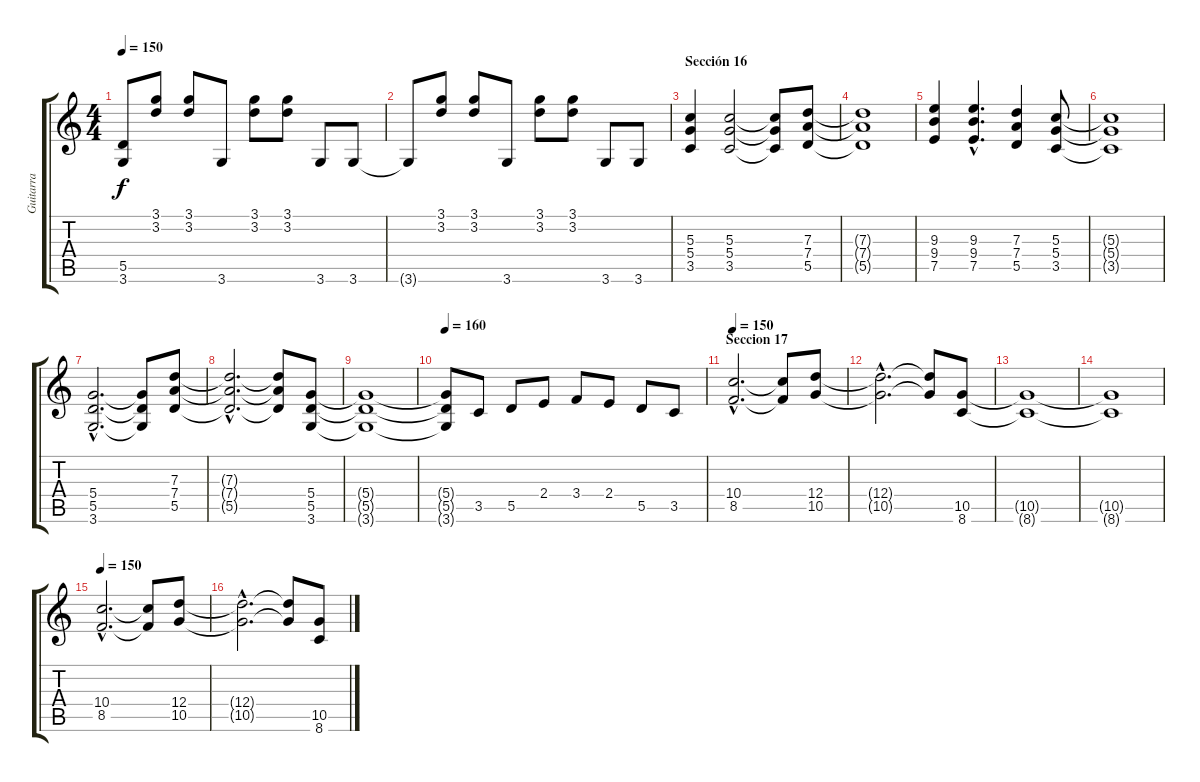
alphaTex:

\track ("Guitarra" "Guitarra") {instrument distortionguitar}
\staff {score tabs}
\tuning (E4 B3 G3 D3 A2 E2) {hide}
\ts (4 4)
\tempo 150
\clef g2
\ks c
(5.5{t} 3.6{t}).8{dy f} (3.1 3.2).8 (3.1 3.2).8 3.6.8 (3.1 3.2).8 (3.1 3.2).8 3.6.8 3.6.8 |
3.6{t}.8 (3.1 3.2).8 (3.1 3.2).8 3.6.8 (3.1 3.2).8 (3.1 3.2).8 3.6.8 3.6.8 |
\section ("" "Sección 16")
(5.3 5.4 3.5).4 (5.3 5.4 3.5).2 (5.3{t} 5.4{t} 3.5{t}).8 (7.3 7.4 5.5).8 |
(7.3{t} 7.4{t} 5.5{t}).1 |
(9.3 9.4 7.5).4 (9.3{hac} 9.4{hac} 7.5{hac}).4{d} (7.3 7.4 5.5).4 (5.3 5.4 3.5).8 |
(5.3{t} 5.4{t} 3.5{t}).1 |
(5.4{hac} 5.5{hac} 3.6{hac}).2{d} (5.4{t} 5.5{t} 3.6{t}).8 (7.3 7.4 5.5).8 |
(7.3{hac t} 7.4{hac t} 5.5{hac t}).2{d} (7.3{t} 7.4{t} 5.5{t}).8 (5.4 5.5 3.6).8 |
(5.4{t} 5.5{t} 3.6{t}).1 |
\tempo 160
(5.4{t} 5.5{t} 3.6{t}).8 3.5.8 5.5.8 2.4.8 3.4.8 2.4.8 5.5.8 3.5.8 |
\section ("" "Seccion 17")
\tempo 150
(10.4{hac} 8.5{hac}).2{d} (10.4{t} 8.5{t}).8 (12.4 10.5).8 |
(12.4{hac t} 10.5{hac t}).2{d} (12.4{t} 10.5{t}).8 (10.5 8.6).8 |
(10.5{t} 8.6{t}).1 |
(10.5{t} 8.6{t}).1 |
\tempo 150
(10.4{hac} 8.5{hac}).2{d} (10.4{t} 8.5{t}).8 (12.4 10.5).8 |
(12.4{hac t} 10.5{hac t}).2{d} (12.4{t} 10.5{t}).8 (10.5 8.6).8
